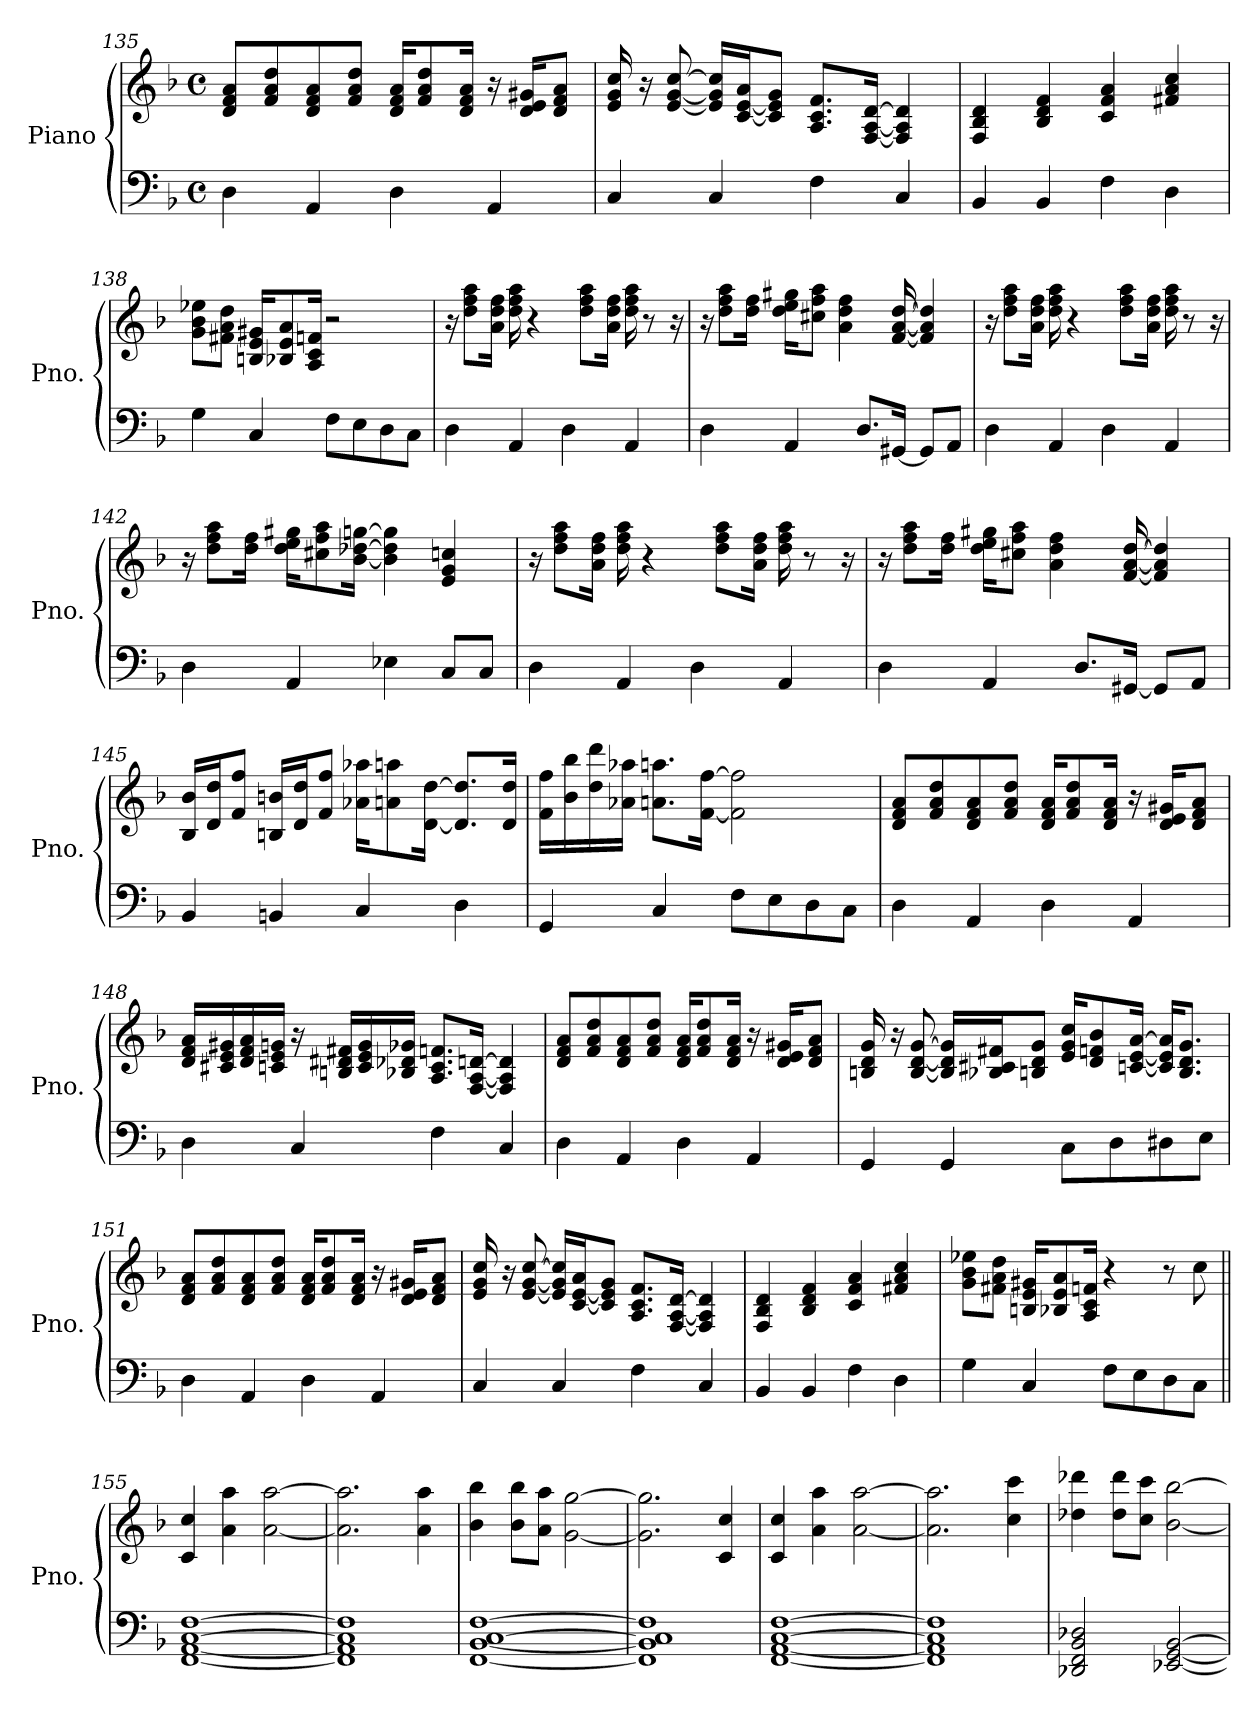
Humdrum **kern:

**kern	**kern
*part1	*part1
*staff2	*staff1
*I"Piano	*
*I'Pno.	*
*clefF4	*clefG2
*k[b-]	*k[b-]
*M4/4	*M4/4
*met(c)	*met(c)
=135	=135
4D\	8d/ 8f/ 8a/L
.	8f/ 8a/ 8dd/
4AA/	8d/ 8f/ 8a/
.	8f/ 8a/ 8dd/J
4D\	16d/ 16f/ 16a/KL
.	8f/ 8a/ 8dd/
.	16d/ 16f/ 16a/Jk
4AA/	16r
.	16d/ 16e/ 16g#X/KL
.	8d/ 8f/ 8a/J
=136	=136
4C/	16e/ 16g/ 16cc/
.	16r
.	[8e/ [8g/ [8cc/
4C/	16e/] 16g/] 16cc/]LL
.	[16c/ [16e/ 16a/J
.	8c/] 8e/] 8g/J
4F\	8.A/ 8.c/ 8.f/L
.	[16F/ [16A/ [16d/Jk
4C/	4F/] 4A/] 4d/]
!!LO:LB:g=z
=137	=137
4BB-/	4F/ 4B-/ 4d/
4BB-/	4B-/ 4d/ 4f/
4F\	4c/ 4f/ 4a/
4D\	4f#X/ 4a/ 4cc/
=138	=138
4G\	8g\ 8b-\ 8ee-X\L
.	8f#X\ 8a\ 8dd\J
4C/	16Bn/ 16e/ 16g#X/KL
.	8B-X/ 8e/ 8a/
.	16A/ 16c/ 16fn/Jk
8F\L	2r
8E\	.
8D\	.
8C\J	.
=139	=139
4D\	16r
.	8dd\ 8ff\ 8aa\L
.	16a\ 16dd\ 16ff\Jk
4AA/	16dd\ 16ff\ 16aa\
.	4r
4D\	.
.	8dd\ 8ff\ 8aa\L
.	16a\ 16dd\ 16ff\Jk
4AA/	16dd\ 16ff\ 16aa\
.	8r
.	16r
=140	=140
4D\	16r
.	8dd\ 8ff\ 8aa\L
.	16dd\ 16ff\Jk
4AA/	16dd\ 16ee\ 16gg#X\KL
.	8cc#X\ 8ff\ 8aa\J
.	4a\ 4dd\ 4ff\
8.D/L	.
[16GG#X/Jk	[16f/ [16a/ [16dd/
8GG#/L]	4f/] 4a/] 4dd/]
8AA/J	.
!!LO:LB:g=z
=141	=141
4D\	16r
.	8dd\ 8ff\ 8aa\L
.	16a\ 16dd\ 16ff\Jk
4AA/	16dd\ 16ff\ 16aa\
.	4r
4D\	.
.	8dd\ 8ff\ 8aa\L
.	16a\ 16dd\ 16ff\Jk
4AA/	16dd\ 16ff\ 16aa\
.	8r
.	16r
=142	=142
4D\	16r
.	8dd\ 8ff\ 8aa\L
.	16dd\ 16ff\Jk
4AA/	16dd\ 16ee\ 16gg#X\KL
.	8cc#X\ 8ff\ 8aa\
.	[16b-\ [16dd-X\ [16ggn\Jk
4E-X\	4b-\] 4dd-\] 4gg\]
8C/L	4e/ 4g/ 4ccn/
8C/J	.
=143	=143
4D\	16r
.	8dd\ 8ff\ 8aa\L
.	16a\ 16dd\ 16ff\Jk
4AA/	16dd\ 16ff\ 16aa\
.	4r
4D\	.
.	8dd\ 8ff\ 8aa\L
.	16a\ 16dd\ 16ff\Jk
4AA/	16dd\ 16ff\ 16aa\
.	8r
.	16r
!!LO:LB:g=z
=144	=144
4D\	16r
.	8dd\ 8ff\ 8aa\L
.	16dd\ 16ff\Jk
4AA/	16dd\ 16ee\ 16gg#X\KL
.	8cc#X\ 8ff\ 8aa\J
.	4a\ 4dd\ 4ff\
8.D/L	.
[16GG#X/Jk	[16f/ [16a/ [16dd/
8GG#/L]	4f/] 4a/] 4dd/]
8AA/J	.
=145	=145
4BB-/	16B-/ 16b-/LL
.	16d/ 16dd/J
.	8f/ 8ff/J
4BBn/	16Bn/ 16bn/LL
.	16d/ 16dd/J
.	8f/ 8ff/J
4C/	16a-X\ 16aa-X\KL
.	8an\ 8aan\
.	[16d\ [16dd\Jk
4D\	8.d/] 8.dd/]L
.	16d/ 16dd/Jk
=146	=146
4GG/	16f\ 16ff\LL
.	16b-\ 16bb-\
.	16dd\ 16ddd\
.	16a-X\ 16aa-X\JJ
4C/	8.an\ 8.aan\L
.	[16f\ [16ff\Jk
8F\L	2f\] 2ff\]
8E\	.
8D\	.
8C\J	.
!!LO:PB:g=z
=147	=147
4D\	8d/ 8f/ 8a/L
.	8f/ 8a/ 8dd/
4AA/	8d/ 8f/ 8a/
.	8f/ 8a/ 8dd/J
4D\	16d/ 16f/ 16a/KL
.	8f/ 8a/ 8dd/
.	16d/ 16f/ 16a/Jk
4AA/	16r
.	16d/ 16e/ 16g#X/KL
.	8d/ 8f/ 8a/J
=148	=148
4D\	16d/ 16f/ 16a/LL
.	16c#X/ 16e/ 16g#X/
.	16d/ 16f/ 16a/
.	16cn/ 16e/ 16gn/JJ
4C/	16r
.	16Bn/ 16d#X/ 16f#X/LL
.	16c/ 16e/ 16g/
.	16B-X/ 16d-X/ 16g-X/JJ
4F\	8.A/ 8.c/ 8.fn/L
.	[16F/ [16A/ [16dn/Jk
4C/	4F/] 4A/] 4d/]
=149	=149
4D\	8d/ 8f/ 8a/L
.	8f/ 8a/ 8dd/
4AA/	8d/ 8f/ 8a/
.	8f/ 8a/ 8dd/J
4D\	16d/ 16f/ 16a/KL
.	8f/ 8a/ 8dd/
.	16d/ 16f/ 16a/Jk
4AA/	16r
.	16d/ 16e/ 16g#X/KL
.	8d/ 8f/ 8a/J
!!LO:LB:g=z
=150	=150
4GG/	16Bn/ 16d/ 16g/
.	16r
.	[8B/ [8d/ [8g/
4GG/	16B/] 16d/] 16g/]LL
.	16B-X/ 16c#X/ 16f#X/J
.	8Bn/ 8d/ 8g/J
8C\L	16e/ 16g/ 16cc/KL
.	8d/ 8fn/ 8b-/
8D\	.
.	[16cn/ [16e/ [16a/Jk
8D#X\	16c/] 16e/] 16a/]KL
.	8.B/ 8.d/ 8.g/J
8E\J	.
=151	=151
4D\	8d/ 8f/ 8a/L
.	8f/ 8a/ 8dd/
4AA/	8d/ 8f/ 8a/
.	8f/ 8a/ 8dd/J
4D\	16d/ 16f/ 16a/KL
.	8f/ 8a/ 8dd/
.	16d/ 16f/ 16a/Jk
4AA/	16r
.	16d/ 16e/ 16g#X/KL
.	8d/ 8f/ 8a/J
=152	=152
4C/	16e/ 16g/ 16cc/
.	16r
.	[8e/ [8g/ [8cc/
4C/	16e/] 16g/] 16cc/]LL
.	[16c/ [16e/ 16a/J
.	8c/] 8e/] 8g/J
4F\	8.A/ 8.c/ 8.f/L
.	[16F/ [16A/ [16d/Jk
4C/	4F/] 4A/] 4d/]
!!LO:LB:g=z
=153	=153
4BB-/	4F/ 4B-/ 4d/
4BB-/	4B-/ 4d/ 4f/
4F\	4c/ 4f/ 4a/
4D\	4f#X/ 4a/ 4cc/
=154	=154
4G\	8g\ 8b-\ 8ee-X\L
.	8f#X\ 8a\ 8dd\J
4C/	16Bn/ 16e/ 16g#X/KL
.	8B-X/ 8e/ 8a/
.	16A/ 16c/ 16fn/Jk
*	*MM110
8F\L	4r
8E\	.
*	*MM80
8D\	8r
*	*MM60
8C\J	8cc\
=155||	=155||
*	*MM120
[1FF [1AA [1C [1F	4c/ 4cc/
.	4a\ 4aa\
.	[2a\ [2aa\
=156	=156
1FF] 1AA] 1C] 1F]	2.a\] 2.aa\]
.	4a\ 4aa\
=157	=157
[1FF [1BB- [1C [1F	4b-\ 4bb-\
.	8b-\ 8bb-\L
.	8a\ 8aa\J
.	[2g\ [2gg\
=158	=158
1FF] 1BB-] 1C] 1F]	2.g\] 2.gg\]
.	4c/ 4cc/
=159	=159
[1FF [1AA [1C [1F	4c/ 4cc/
.	4a\ 4aa\
.	[2a\ [2aa\
!!LO:LB:g=z
=160	=160
1FF] 1AA] 1C] 1F]	2.a\] 2.aa\]
.	4cc\ 4ccc\
=161	=161
2DD-X/ 2FF/ 2BB-/ 2D-X/	4dd-X\ 4ddd-X\
.	8dd-\ 8ddd-\L
.	8cc\ 8ccc\J
[2EE-X/ [2GG/ [2BB-/	[2b-\ [2bb-\
=	=
*-	*-
